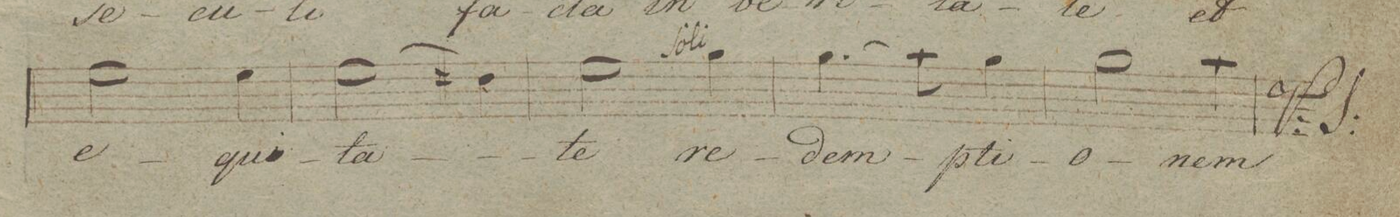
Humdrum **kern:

**kern	**text	**dynam
*I"Tenore.	*	*
*clefC4	*	*
*k[f#]	*	*
*M3/4	*	*
2e\	e-	.
4d\	-qui-	.
=70	=70	=70
(2d\	-ta-	.
4c#X\)	.	.
=71	=71	=71
2d\	-te	.
4f#\	re-	.
=72	=72	=72
(4.f#\	-dem-	.
8g\)	.	.
4f#\	-pti-	.
=73	=73	=73
2f#\	-o-	.
4g\	-nem	.
=74	=74	=74
*-	*-	*-
